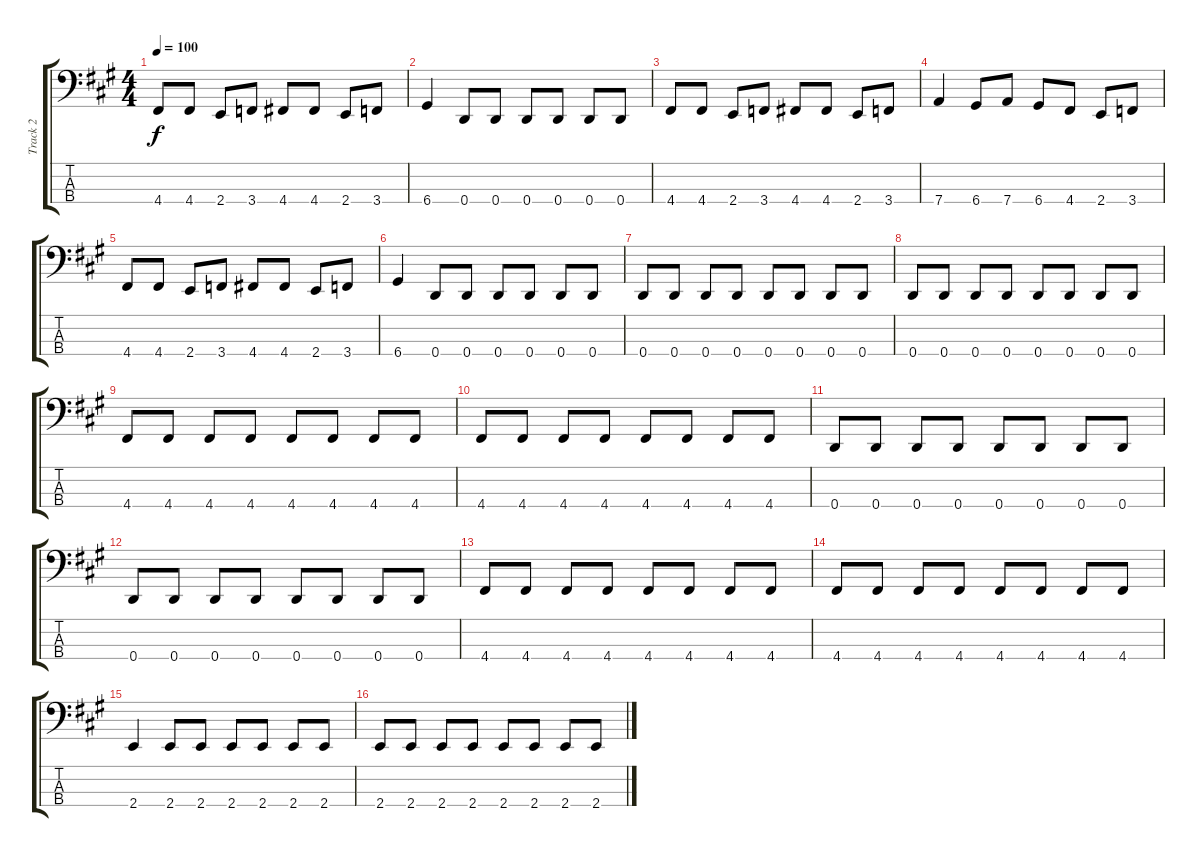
\track ("Track 2" "Track 2") {instrument electricbassfinger}
\staff {score tabs}
\tuning (G2 D2 A1 D1) {hide}
\ts (4 4)
\tempo 100
\clef f4
\ks a
4.4.8{dy f} 4.4.8 2.4.8 3.4.8 4.4.8 4.4.8 2.4.8 3.4.8 |
6.4.4 0.4.8 0.4.8 0.4.8 0.4.8 0.4.8 0.4.8 |
4.4.8 4.4.8 2.4.8 3.4.8 4.4.8 4.4.8 2.4.8 3.4.8 |
7.4.4 6.4.8 7.4.8 6.4.8 4.4.8 2.4.8 3.4.8 |
4.4.8 4.4.8 2.4.8 3.4.8 4.4.8 4.4.8 2.4.8 3.4.8 |
6.4.4 0.4.8 0.4.8 0.4.8 0.4.8 0.4.8 0.4.8 |
0.4.8 0.4.8 0.4.8 0.4.8 0.4.8 0.4.8 0.4.8 0.4.8 |
0.4.8 0.4.8 0.4.8 0.4.8 0.4.8 0.4.8 0.4.8 0.4.8 |
4.4.8 4.4.8 4.4.8 4.4.8 4.4.8 4.4.8 4.4.8 4.4.8 |
4.4.8 4.4.8 4.4.8 4.4.8 4.4.8 4.4.8 4.4.8 4.4.8 |
0.4.8 0.4.8 0.4.8 0.4.8 0.4.8 0.4.8 0.4.8 0.4.8 |
0.4.8 0.4.8 0.4.8 0.4.8 0.4.8 0.4.8 0.4.8 0.4.8 |
4.4.8 4.4.8 4.4.8 4.4.8 4.4.8 4.4.8 4.4.8 4.4.8 |
4.4.8 4.4.8 4.4.8 4.4.8 4.4.8 4.4.8 4.4.8 4.4.8 |
2.4.4 2.4.8 2.4.8 2.4.8 2.4.8 2.4.8 2.4.8 |
2.4.8 2.4.8 2.4.8 2.4.8 2.4.8 2.4.8 2.4.8 2.4.8
